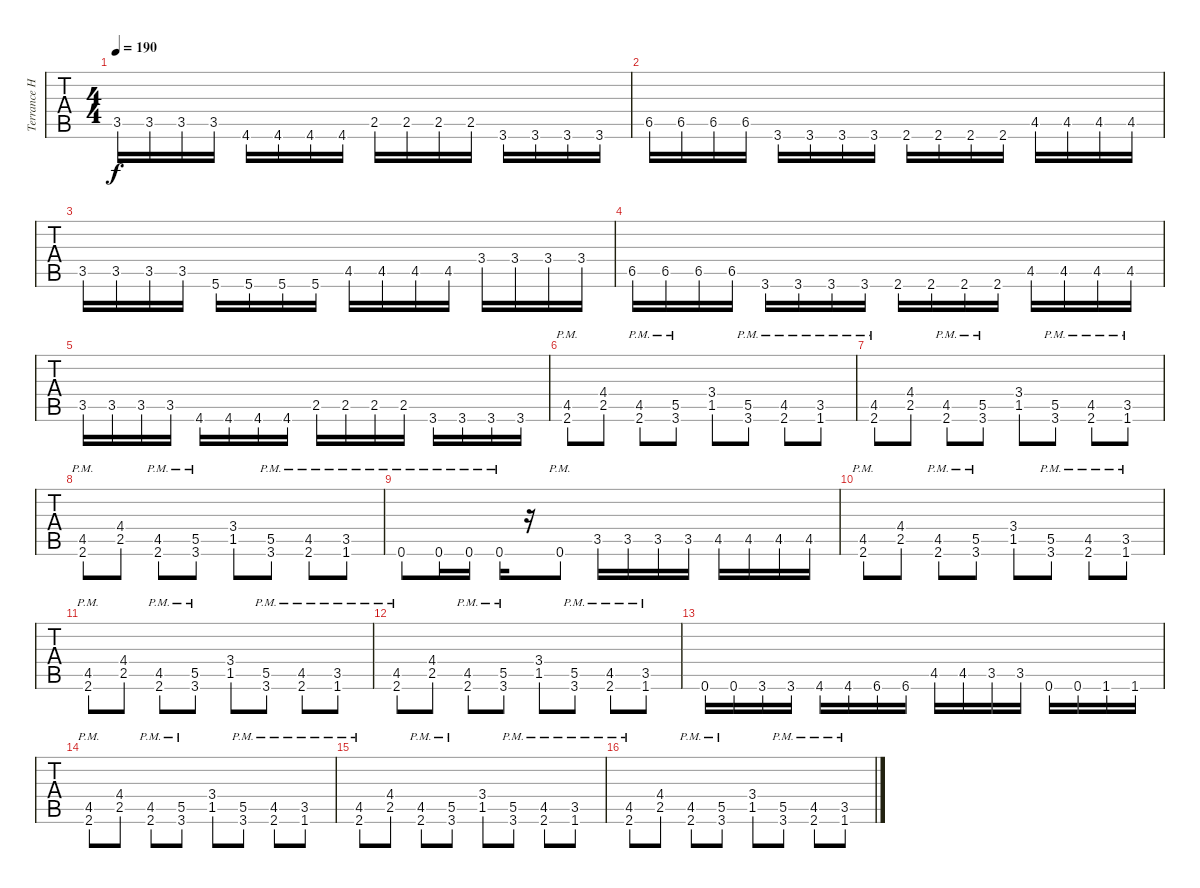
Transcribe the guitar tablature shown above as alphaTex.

\track ("Terrance Hobbs" "Terrance H") {instrument distortionguitar}
\staff {tabs}
\tuning (C4 G3 Eb3 Bb2 F2 C2) {hide}
\ts (4 4)
\tempo 190
\clef g2
\ks c
3.5.16{dy f} 3.5.16 3.5.16 3.5.16 4.6.16 4.6.16 4.6.16 4.6.16 2.5.16 2.5.16 2.5.16 2.5.16 3.6.16 3.6.16 3.6.16 3.6.16 |
6.5.16 6.5.16 6.5.16 6.5.16 3.6.16 3.6.16 3.6.16 3.6.16 2.6.16 2.6.16 2.6.16 2.6.16 4.5.16 4.5.16 4.5.16 4.5.16 |
3.5.16 3.5.16 3.5.16 3.5.16 5.6.16 5.6.16 5.6.16 5.6.16 4.5.16 4.5.16 4.5.16 4.5.16 3.4.16 3.4.16 3.4.16 3.4.16 |
6.5.16 6.5.16 6.5.16 6.5.16 3.6.16 3.6.16 3.6.16 3.6.16 2.6.16 2.6.16 2.6.16 2.6.16 4.5.16 4.5.16 4.5.16 4.5.16 |
3.5.16 3.5.16 3.5.16 3.5.16 4.6.16 4.6.16 4.6.16 4.6.16 2.5.16 2.5.16 2.5.16 2.5.16 3.6.16 3.6.16 3.6.16 3.6.16 |
(4.5{pm} 2.6{pm}).8 (4.4 2.5).8 (4.5{pm} 2.6{pm}).8 (5.5{pm} 3.6{pm}).8 (3.4 1.5).8 (5.5{pm} 3.6{pm}).8 (4.5{pm} 2.6{pm}).8 (3.5{pm} 1.6{pm}).8 |
(4.5{pm} 2.6{pm}).8 (4.4 2.5).8 (4.5{pm} 2.6{pm}).8 (5.5{pm} 3.6{pm}).8 (3.4 1.5).8 (5.5{pm} 3.6{pm}).8 (4.5{pm} 2.6{pm}).8 (3.5{pm} 1.6{pm}).8 |
(4.5{pm} 2.6{pm}).8 (4.4 2.5).8 (4.5{pm} 2.6{pm}).8 (5.5{pm} 3.6{pm}).8 (3.4 1.5).8 (5.5{pm} 3.6{pm}).8 (4.5{pm} 2.6{pm}).8 (3.5{pm} 1.6{pm}).8 |
0.6{pm}.8 0.6{pm}.16 0.6{pm}.16 0.6{pm}.16 r.16 0.6{pm}.8 3.5.16 3.5.16 3.5.16 3.5.16 4.5.16 4.5.16 4.5.16 4.5.16 |
(4.5{pm} 2.6{pm}).8 (4.4 2.5).8 (4.5{pm} 2.6{pm}).8 (5.5{pm} 3.6{pm}).8 (3.4 1.5).8 (5.5{pm} 3.6{pm}).8 (4.5{pm} 2.6{pm}).8 (3.5{pm} 1.6{pm}).8 |
(4.5{pm} 2.6{pm}).8 (4.4 2.5).8 (4.5{pm} 2.6{pm}).8 (5.5{pm} 3.6{pm}).8 (3.4 1.5).8 (5.5{pm} 3.6{pm}).8 (4.5{pm} 2.6{pm}).8 (3.5{pm} 1.6{pm}).8 |
(4.5{pm} 2.6{pm}).8 (4.4 2.5).8 (4.5{pm} 2.6{pm}).8 (5.5{pm} 3.6{pm}).8 (3.4 1.5).8 (5.5{pm} 3.6{pm}).8 (4.5{pm} 2.6{pm}).8 (3.5{pm} 1.6{pm}).8 |
0.6.16 0.6.16 3.6.16 3.6.16 4.6.16 4.6.16 6.6.16 6.6.16 4.5.16 4.5.16 3.5.16 3.5.16 0.6.16 0.6.16 1.6.16 1.6.16 |
(4.5{pm} 2.6{pm}).8 (4.4 2.5).8 (4.5{pm} 2.6{pm}).8 (5.5{pm} 3.6{pm}).8 (3.4 1.5).8 (5.5{pm} 3.6{pm}).8 (4.5{pm} 2.6{pm}).8 (3.5{pm} 1.6{pm}).8 |
(4.5{pm} 2.6{pm}).8 (4.4 2.5).8 (4.5{pm} 2.6{pm}).8 (5.5{pm} 3.6{pm}).8 (3.4 1.5).8 (5.5{pm} 3.6{pm}).8 (4.5{pm} 2.6{pm}).8 (3.5{pm} 1.6{pm}).8 |
(4.5{pm} 2.6{pm}).8 (4.4 2.5).8 (4.5{pm} 2.6{pm}).8 (5.5{pm} 3.6{pm}).8 (3.4 1.5).8 (5.5{pm} 3.6{pm}).8 (4.5{pm} 2.6{pm}).8 (3.5{pm} 1.6{pm}).8
